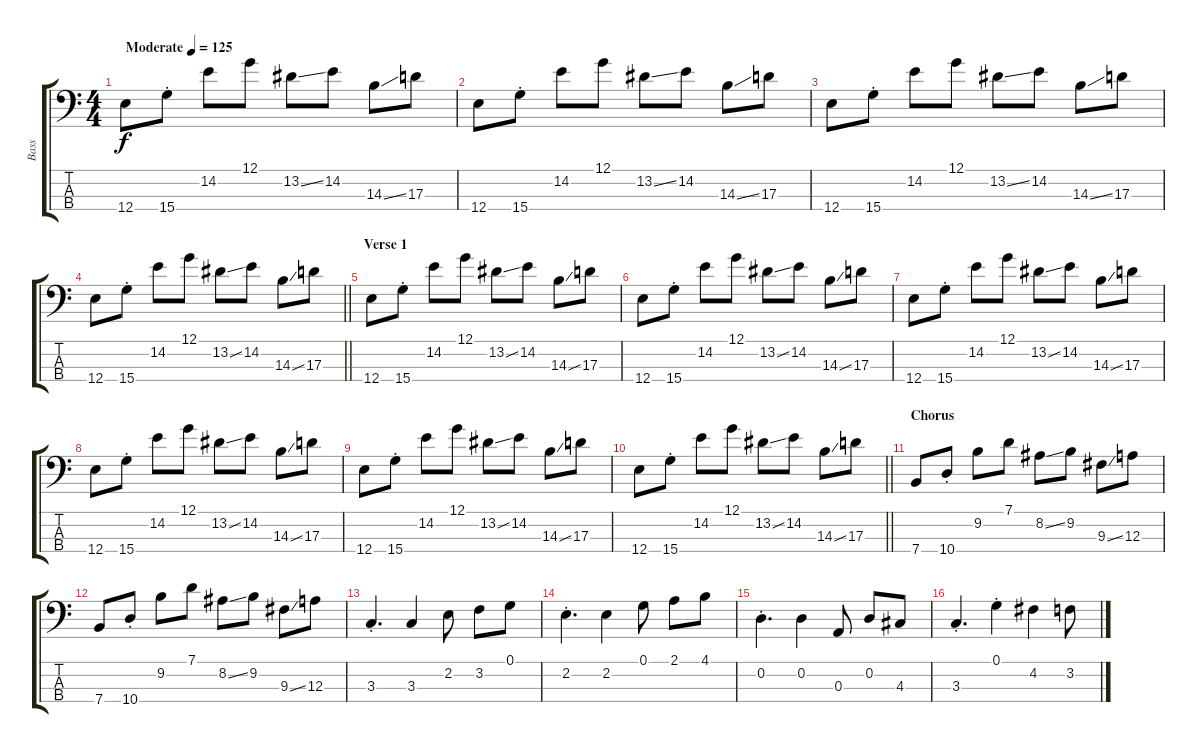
\track ("Bass" "Bass") {instrument electricbassfinger}
\staff {score tabs}
\tuning (G2 D2 A1 E1) {hide}
\ts (4 4)
\tempo (125 "Moderate")
\clef f4
\ks c
12.4.8{dy f instrument electricbassfinger} 15.4{st}.8 14.2.8 12.1.8 13.2{ss}.8 14.2.8 14.3{ss}.8 17.3.8 |
12.4.8 15.4{st}.8 14.2.8 12.1.8 13.2{ss}.8 14.2.8 14.3{ss}.8 17.3.8 |
12.4.8 15.4{st}.8 14.2.8 12.1.8 13.2{ss}.8 14.2.8 14.3{ss}.8 17.3.8 |
\barLineRight lightlight
12.4.8 15.4{st}.8 14.2.8 12.1.8 13.2{ss}.8 14.2.8 14.3{ss}.8 17.3.8 |
\section ("" "Verse 1")
12.4.8 15.4{st}.8 14.2.8 12.1.8 13.2{ss}.8 14.2.8 14.3{ss}.8 17.3.8 |
12.4.8 15.4{st}.8 14.2.8 12.1.8 13.2{ss}.8 14.2.8 14.3{ss}.8 17.3.8 |
12.4.8 15.4{st}.8 14.2.8 12.1.8 13.2{ss}.8 14.2.8 14.3{ss}.8 17.3.8 |
12.4.8 15.4{st}.8 14.2.8 12.1.8 13.2{ss}.8 14.2.8 14.3{ss}.8 17.3.8 |
12.4.8 15.4{st}.8 14.2.8 12.1.8 13.2{ss}.8 14.2.8 14.3{ss}.8 17.3.8 |
\barLineRight lightlight
12.4.8 15.4{st}.8 14.2.8 12.1.8 13.2{ss}.8 14.2.8 14.3{ss}.8 17.3.8 |
\section ("" "Chorus")
7.4.8 10.4{st}.8 9.2.8 7.1.8 8.2{ss}.8 9.2.8 9.3{ss}.8 12.3.8 |
7.4.8 10.4{st}.8 9.2.8 7.1.8 8.2{ss}.8 9.2.8 9.3{ss}.8 12.3.8 |
3.3{st}.4{d} 3.3.4 2.2.8 3.2.8 0.1.8 |
2.2{st}.4{d} 2.2.4 0.1.8 2.1.8 4.1.8 |
0.2{st}.4{d} 0.2.4 0.3.8 0.2.8 4.3.8 |
3.3{st}.4{d} 0.1{st}.4 4.2.4 3.2.8
